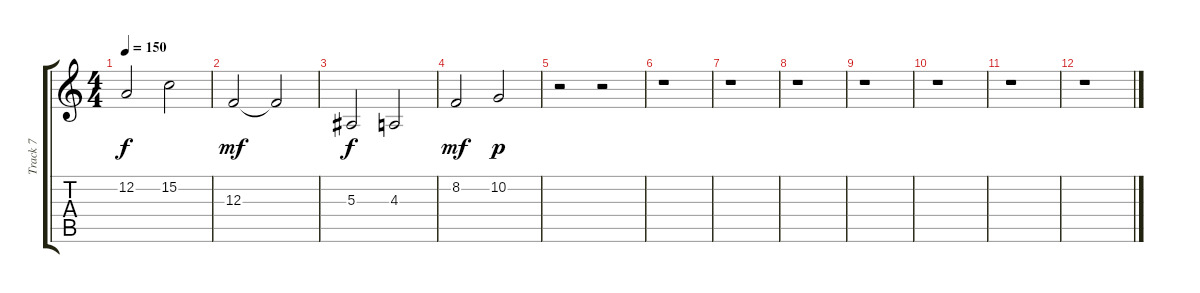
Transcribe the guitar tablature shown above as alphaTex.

\track ("Track 7" "Track 7") {instrument brasssection}
\staff {score tabs}
\tuning (D4 A3 F3 C3 G2 C2) {hide}
\ts (4 4)
\tempo 150
\clef g2
\ks c
12.2.2{dy f} 15.2.2 |
12.3.2{dy mf} 12.3{t}.2 |
5.3.2{dy f} 4.3.2 |
8.2.2{dy mf} 10.2.2{dy p} |
r.2 r.2 |
r.1 |
r.1 |
r.1 |
r.1 |
r.1 |
r.1 |
r.1
